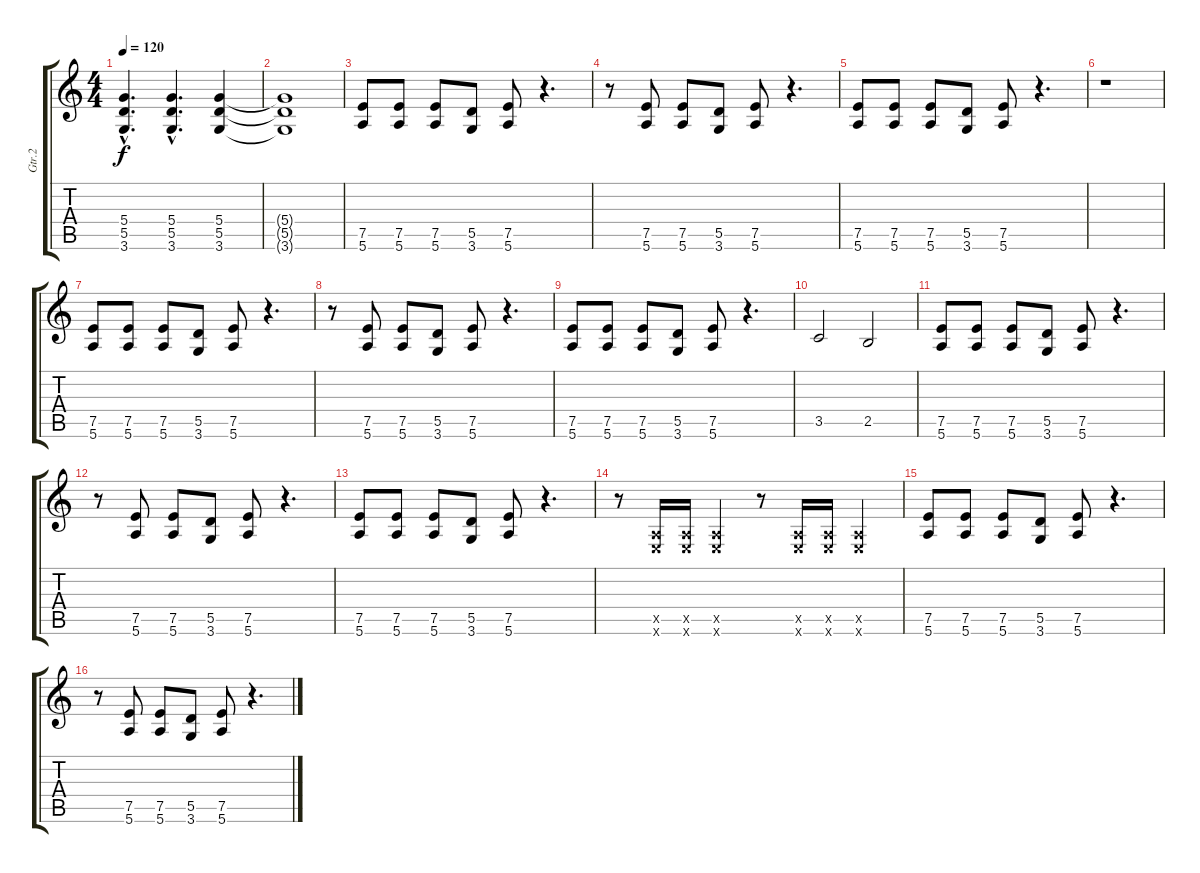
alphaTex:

\track ("Gtr.2" "Gtr.2") {instrument overdrivenguitar}
\staff {score tabs}
\tuning (E4 B3 G3 D3 A2 E2) {hide}
\ts (4 4)
\tempo 120
\clef g2
\ks c
(5.4{hac} 5.5{hac} 3.6{hac}).4{d dy f} (5.4{hac} 5.5{hac} 3.6{hac}).4{d} (5.4 5.5 3.6).4 |
(5.4{t} 5.5{t} 3.6{t}).1 |
(7.5 5.6).8 (7.5 5.6).8 (7.5 5.6).8 (5.5 3.6).8 (7.5 5.6).8 r.4{d} |
r.8 (7.5 5.6).8 (7.5 5.6).8 (5.5 3.6).8 (7.5 5.6).8 r.4{d} |
(7.5 5.6).8 (7.5 5.6).8 (7.5 5.6).8 (5.5 3.6).8 (7.5 5.6).8 r.4{d} |
r.1 |
(7.5 5.6).8 (7.5 5.6).8 (7.5 5.6).8 (5.5 3.6).8 (7.5 5.6).8 r.4{d} |
r.8 (7.5 5.6).8 (7.5 5.6).8 (5.5 3.6).8 (7.5 5.6).8 r.4{d} |
(7.5 5.6).8 (7.5 5.6).8 (7.5 5.6).8 (5.5 3.6).8 (7.5 5.6).8 r.4{d} |
3.5.2 2.5.2 |
(7.5 5.6).8 (7.5 5.6).8 (7.5 5.6).8 (5.5 3.6).8 (7.5 5.6).8 r.4{d} |
r.8 (7.5 5.6).8 (7.5 5.6).8 (5.5 3.6).8 (7.5 5.6).8 r.4{d} |
(7.5 5.6).8 (7.5 5.6).8 (7.5 5.6).8 (5.5 3.6).8 (7.5 5.6).8 r.4{d} |
r.8 (0.5{x} 0.6{x}).16 (0.5{x} 0.6{x}).16 (0.5{x} 0.6{x}).4 r.8 (0.5{x} 0.6{x}).16 (0.5{x} 0.6{x}).16 (0.5{x} 0.6{x}).4 |
(7.5 5.6).8 (7.5 5.6).8 (7.5 5.6).8 (5.5 3.6).8 (7.5 5.6).8 r.4{d} |
r.8 (7.5 5.6).8 (7.5 5.6).8 (5.5 3.6).8 (7.5 5.6).8 r.4{d}
